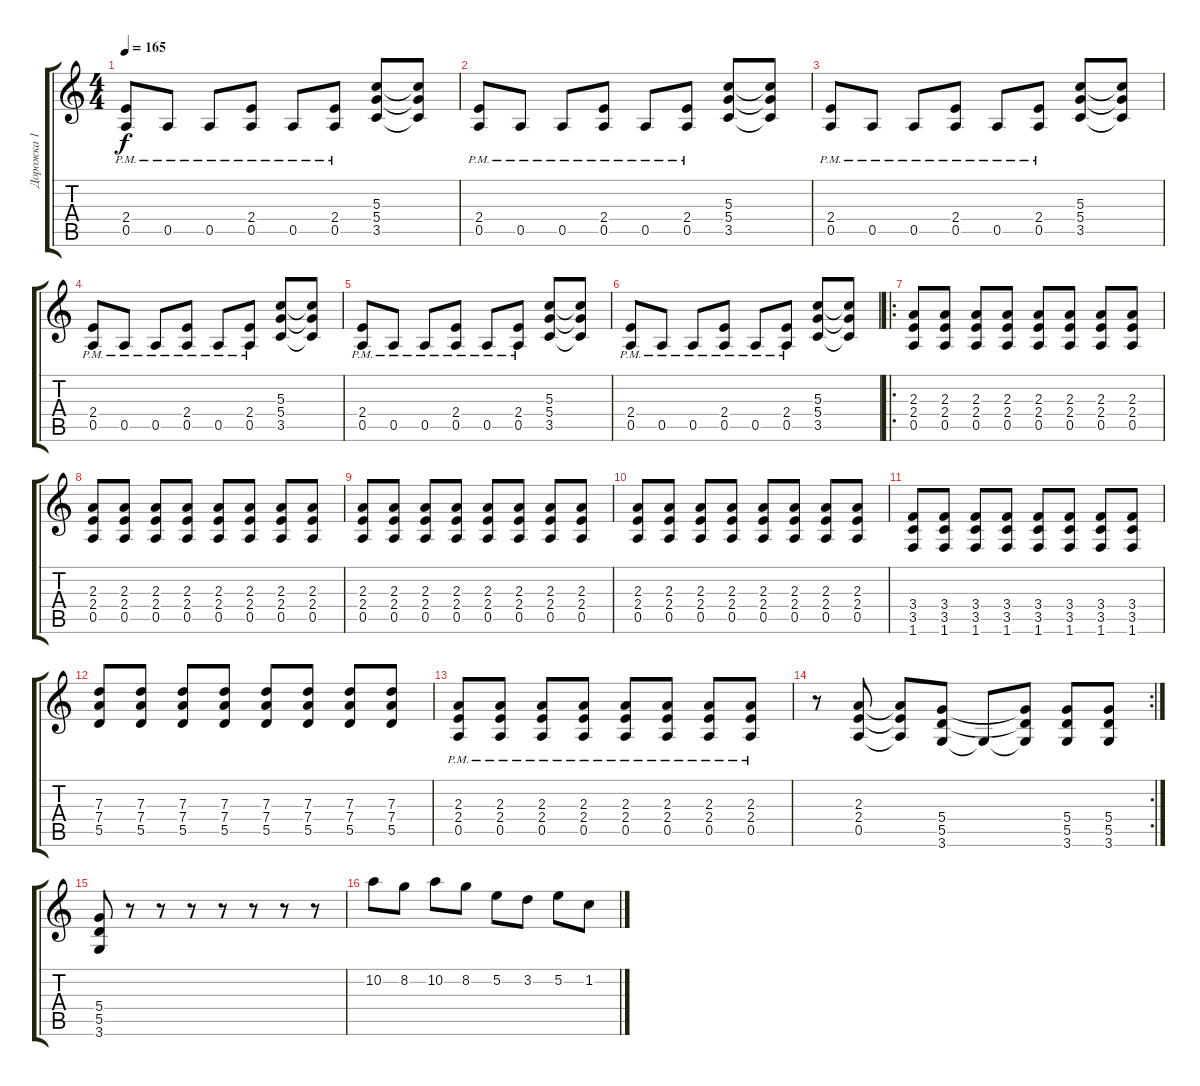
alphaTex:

\track ("Дорожка 1" "Дорожка 1") {instrument overdrivenguitar}
\staff {score tabs}
\tuning (E4 B3 G3 D3 A2 E2) {hide}
\ts (4 4)
\tempo 165
\clef g2
\ks c
(2.4{pm} 0.5).8{dy f} 0.5{pm}.8 0.5{pm}.8 (2.4{pm} 0.5).8 0.5{pm}.8 (2.4{pm} 0.5).8 (5.3 5.4 3.5).8 (5.3{t} 5.4{t} 3.5{t}).8 |
(2.4{pm} 0.5).8 0.5{pm}.8 0.5{pm}.8 (2.4{pm} 0.5).8 0.5{pm}.8 (2.4{pm} 0.5).8 (5.3 5.4 3.5).8 (5.3{t} 5.4{t} 3.5{t}).8 |
(2.4{pm} 0.5).8 0.5{pm}.8 0.5{pm}.8 (2.4{pm} 0.5).8 0.5{pm}.8 (2.4{pm} 0.5).8 (5.3 5.4 3.5).8 (5.3{t} 5.4{t} 3.5{t}).8 |
(2.4{pm} 0.5{pm}).8 0.5{pm}.8 0.5{pm}.8 (2.4{pm} 0.5).8 0.5{pm}.8 (2.4{pm} 0.5).8 (5.3 5.4 3.5).8 (5.3{t} 5.4{t} 3.5{t}).8 |
(2.4{pm} 0.5).8 0.5{pm}.8 0.5{pm}.8 (2.4{pm} 0.5).8 0.5{pm}.8 (2.4{pm} 0.5).8 (5.3 5.4 3.5).8 (5.3{t} 5.4{t} 3.5{t}).8 |
(2.4{pm} 0.5).8 0.5{pm}.8 0.5{pm}.8 (2.4{pm} 0.5).8 0.5{pm}.8 (2.4{pm} 0.5).8 (5.3 5.4 3.5).8 (5.3{t} 5.4{t} 3.5{t}).8 |
\ro
(2.3 2.4 0.5).8 (2.3 2.4 0.5).8 (2.3 2.4 0.5).8 (2.3 2.4 0.5).8 (2.3 2.4 0.5).8 (2.3 2.4 0.5).8 (2.3 2.4 0.5).8 (2.3 2.4 0.5).8 |
(2.3 2.4 0.5).8 (2.3 2.4 0.5).8 (2.3 2.4 0.5).8 (2.3 2.4 0.5).8 (2.3 2.4 0.5).8 (2.3 2.4 0.5).8 (2.3 2.4 0.5).8 (2.3 2.4 0.5).8 |
(2.3 2.4 0.5).8 (2.3 2.4 0.5).8 (2.3 2.4 0.5).8 (2.3 2.4 0.5).8 (2.3 2.4 0.5).8 (2.3 2.4 0.5).8 (2.3 2.4 0.5).8 (2.3 2.4 0.5).8 |
(2.3 2.4 0.5).8 (2.3 2.4 0.5).8 (2.3 2.4 0.5).8 (2.3 2.4 0.5).8 (2.3 2.4 0.5).8 (2.3 2.4 0.5).8 (2.3 2.4 0.5).8 (2.3 2.4 0.5).8 |
(3.4 3.5 1.6).8 (3.4 3.5 1.6).8 (3.4 3.5 1.6).8 (3.4 3.5 1.6).8 (3.4 3.5 1.6).8 (3.4 3.5 1.6).8 (3.4 3.5 1.6).8 (3.4 3.5 1.6).8 |
(7.3 7.4 5.5).8 (7.3 7.4 5.5).8 (7.3 7.4 5.5).8 (7.3 7.4 5.5).8 (7.3 7.4 5.5).8 (7.3 7.4 5.5).8 (7.3 7.4 5.5).8 (7.3 7.4 5.5).8 |
(2.3{pm} 2.4{pm} 0.5{pm}).8 (2.3{pm} 2.4{pm} 0.5{pm}).8 (2.3{pm} 2.4{pm} 0.5{pm}).8 (2.3{pm} 2.4{pm} 0.5{pm}).8 (2.3{pm} 2.4{pm} 0.5{pm}).8 (2.3{pm} 2.4{pm} 0.5{pm}).8 (2.3{pm} 2.4{pm} 0.5{pm}).8 (2.3{pm} 2.4{pm} 0.5{pm}).8 |
\rc 2
r.8 (2.3 2.4 0.5).8 (2.3{t} 2.4{t} 0.5{t}).8 (5.4 5.5 3.6).8 3.6{t}.8 (5.4{t} 5.5{t} 3.6{t}).8 (5.4 5.5 3.6).8 (5.4 5.5 3.6).8 |
(5.4 5.5 3.6).8 r.8 r.8 r.8 r.8 r.8 r.8 r.8 |
10.2.8 8.2.8 10.2.8 8.2.8 5.2.8 3.2.8 5.2.8 1.2.8
